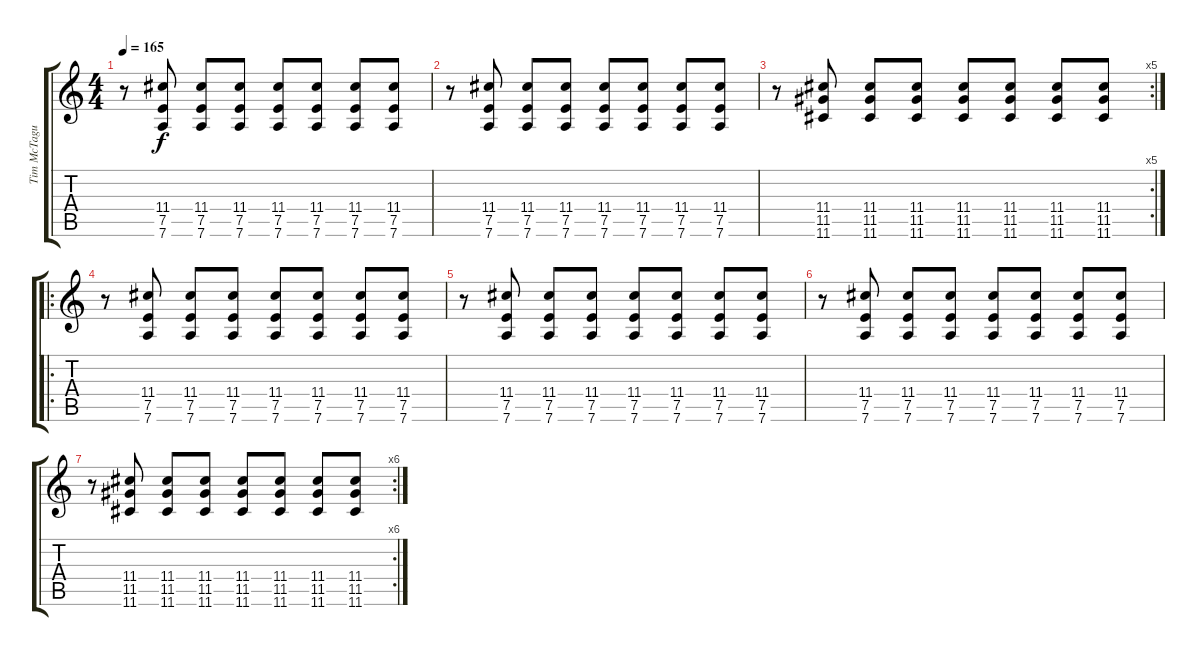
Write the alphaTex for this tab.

\track ("Tim McTague" "Tim McTagu") {instrument distortionguitar}
\staff {score tabs}
\tuning (E4 B3 G3 D3 A2 D2) {hide}
\ts (4 4)
\tempo 165
\clef g2
\ks c
r.8{dy f} (11.4 7.5 7.6).8 (11.4 7.5 7.6).8 (11.4 7.5 7.6).8 (11.4 7.5 7.6).8 (11.4 7.5 7.6).8 (11.4 7.5 7.6).8 (11.4 7.5 7.6).8 |
r.8 (11.4 7.5 7.6).8 (11.4 7.5 7.6).8 (11.4 7.5 7.6).8 (11.4 7.5 7.6).8 (11.4 7.5 7.6).8 (11.4 7.5 7.6).8 (11.4 7.5 7.6).8 |
\rc 5
r.8 (11.4 11.5 11.6).8 (11.4 11.5 11.6).8 (11.4 11.5 11.6).8 (11.4 11.5 11.6).8 (11.4 11.5 11.6).8 (11.4 11.5 11.6).8 (11.4 11.5 11.6).8 |
\ro
r.8 (11.4 7.5 7.6).8 (11.4 7.5 7.6).8 (11.4 7.5 7.6).8 (11.4 7.5 7.6).8 (11.4 7.5 7.6).8 (11.4 7.5 7.6).8 (11.4 7.5 7.6).8 |
r.8 (11.4 7.5 7.6).8 (11.4 7.5 7.6).8 (11.4 7.5 7.6).8 (11.4 7.5 7.6).8 (11.4 7.5 7.6).8 (11.4 7.5 7.6).8 (11.4 7.5 7.6).8 |
r.8 (11.4 7.5 7.6).8 (11.4 7.5 7.6).8 (11.4 7.5 7.6).8 (11.4 7.5 7.6).8 (11.4 7.5 7.6).8 (11.4 7.5 7.6).8 (11.4 7.5 7.6).8 |
\rc 6
r.8 (11.4 11.5 11.6).8 (11.4 11.5 11.6).8 (11.4 11.5 11.6).8 (11.4 11.5 11.6).8 (11.4 11.5 11.6).8 (11.4 11.5 11.6).8 (11.4 11.5 11.6).8
